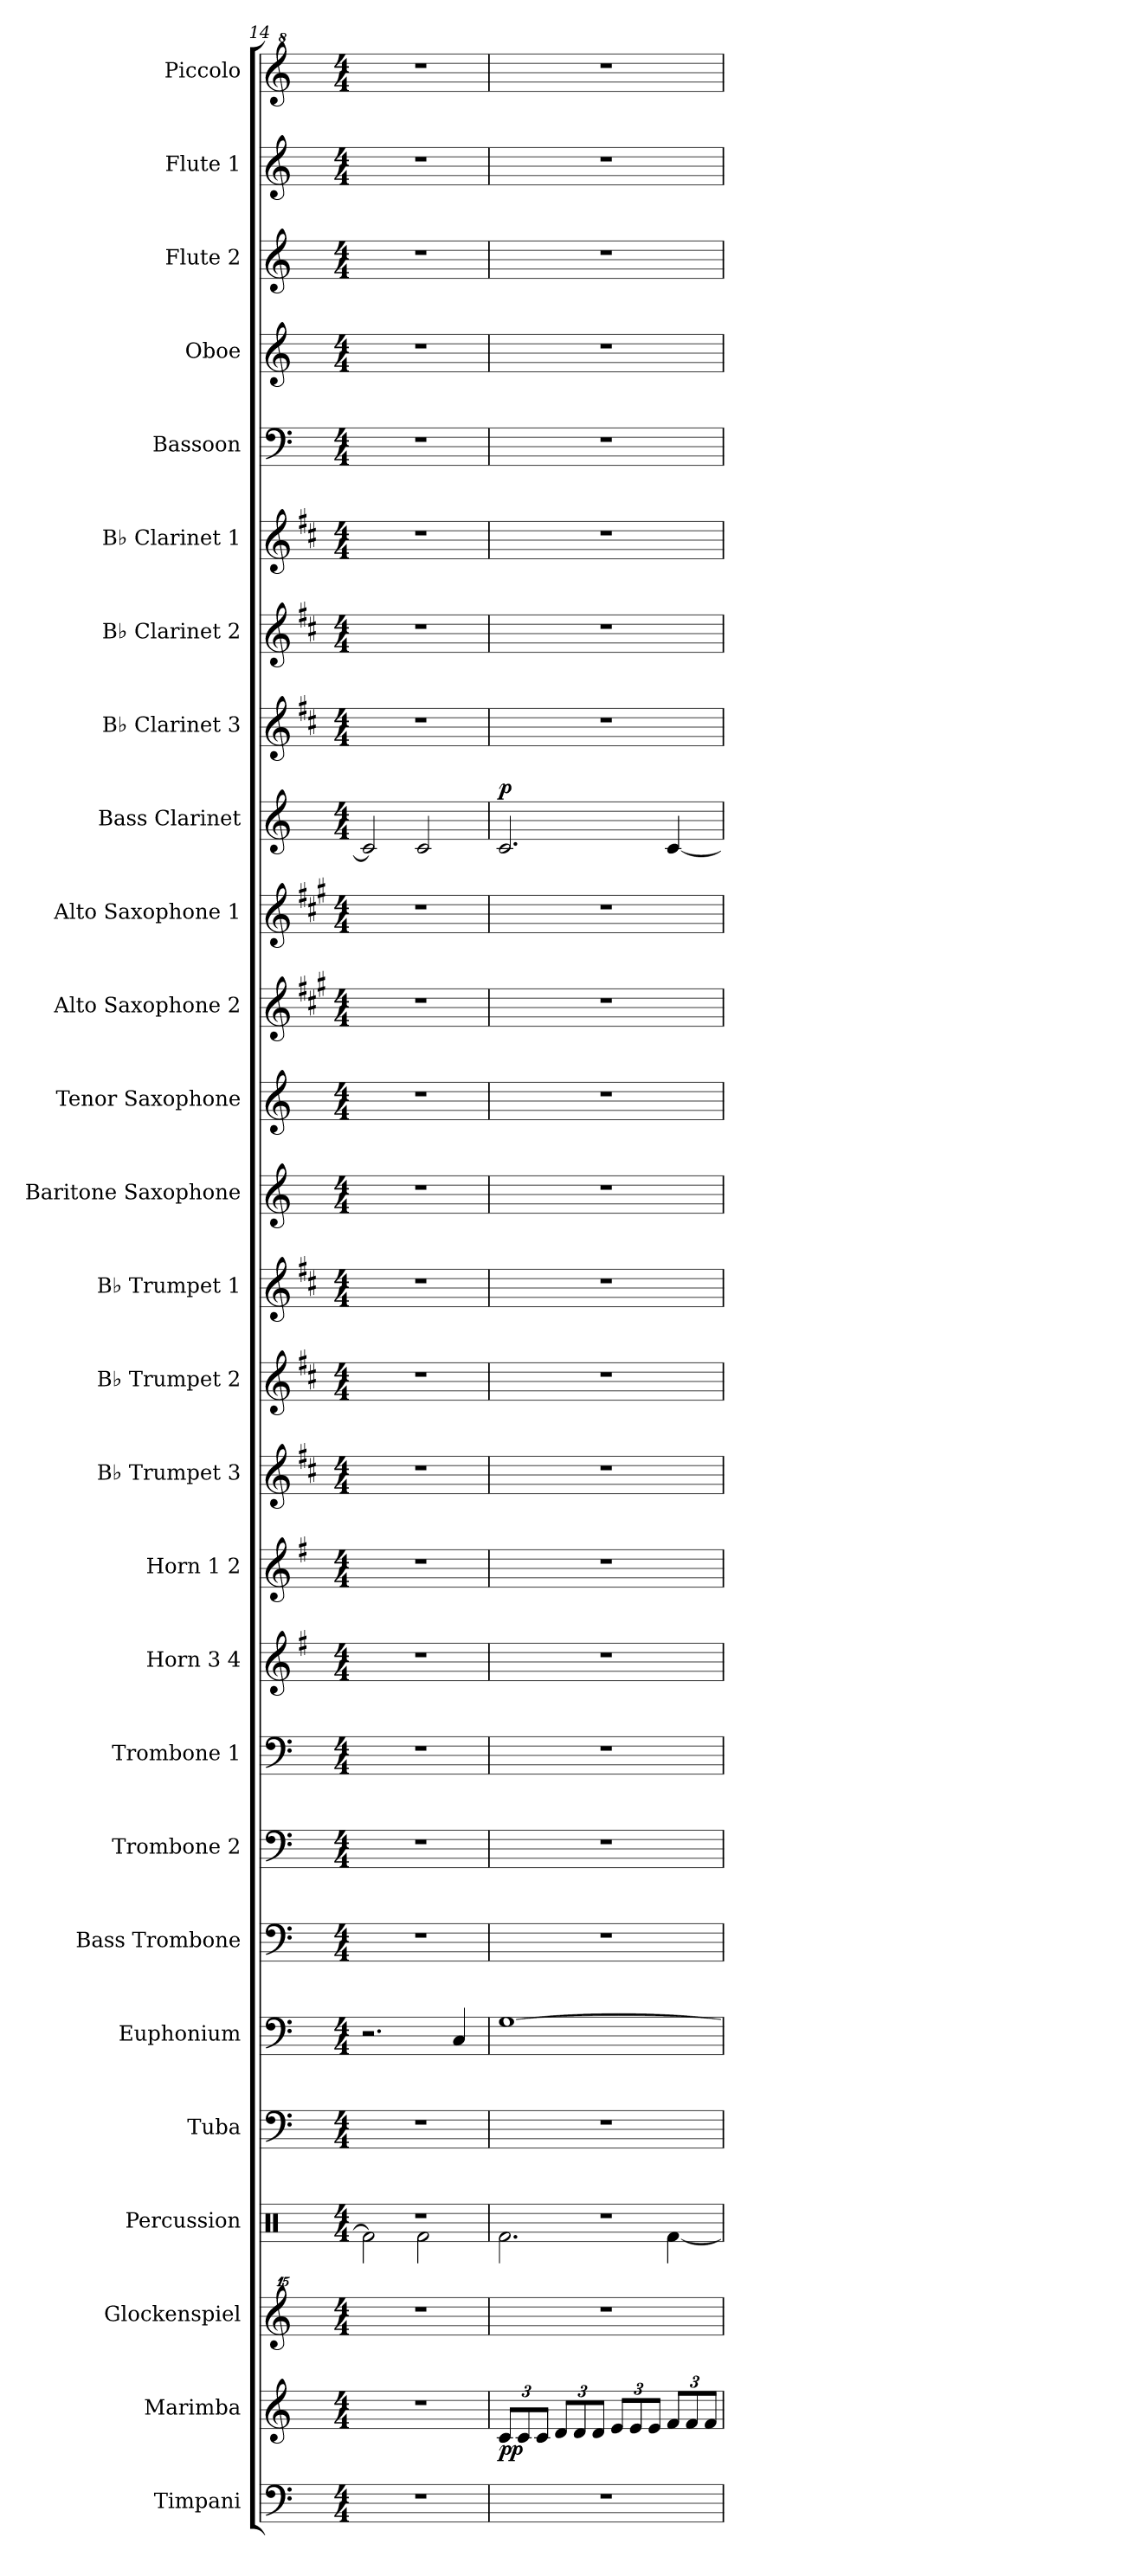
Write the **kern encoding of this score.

**kern	**kern	**dynam	**kern	**kern	**kern	**kern	**kern	**kern	**kern	**kern	**kern	**kern	**kern	**kern	**kern	**kern	**kern	**kern	**kern	**dynam	**kern	**kern	**kern	**kern	**kern	**kern	**kern	**kern
*part27	*part26	*part26	*part25	*part24	*part23	*part22	*part21	*part20	*part19	*part18	*part17	*part16	*part15	*part14	*part13	*part12	*part11	*part10	*part9	*part9	*part8	*part7	*part6	*part5	*part4	*part3	*part2	*part1
*staff27	*staff26	*staff26	*staff25	*staff24	*staff23	*staff22	*staff21	*staff20	*staff19	*staff18	*staff17	*staff16	*staff15	*staff14	*staff13	*staff12	*staff11	*staff10	*staff9	*staff9	*staff8	*staff7	*staff6	*staff5	*staff4	*staff3	*staff2	*staff1
*I"Timpani	*I"Marimba	*	*I"Glockenspiel	*I"Percussion	*I"Tuba	*I"Euphonium	*I"Bass Trombone	*I"Trombone 2	*I"Trombone 1	*I"Horn 3 4	*I"Horn 1 2	*I"B♭ Trumpet 3	*I"B♭ Trumpet 2	*I"B♭ Trumpet 1	*I"Baritone Saxophone	*I"Tenor Saxophone	*I"Alto Saxophone 2	*I"Alto Saxophone 1	*I"Bass Clarinet	*	*I"B♭ Clarinet 3	*I"B♭ Clarinet 2	*I"B♭ Clarinet 1	*I"Bassoon	*I"Oboe	*I"Flute 2	*I"Flute 1	*I"Piccolo
*I'Timp.	*I'Mrm.	*	*I'Glk.	*I'Perc.	*I'Tu.	*I'Eu.	*I'B. Trb.	*I'Trb. 2	*I'Trb. 1	*I'Hn. 3 4	*I'Hn. 1 2	*I'Tpt. 3	*I'Tpt. 2	*I'Tpt. 1	*I'Bar. Sax.	*I'T. Sax.	*I'A. Sax. 2	*I'A. Sax. 1	*I'B. Cl.	*	*I'B♭ Cl. 3	*I'B♭ Cl. 2	*I'B♭ Cl. 1	*I'Bsn.	*I'Ob.	*I'Fl. 2	*I'Fl. 1	*I'Picc.
*clefF4	*clefG2	*	*clefG^^2	*clefX	*clefF4	*clefF4	*clefF4	*clefF4	*clefF4	*clefG2	*clefG2	*clefG2	*clefG2	*clefG2	*clefG2	*clefG2	*clefG2	*clefG2	*clefG2	*	*clefG2	*clefG2	*clefG2	*clefF4	*clefG2	*clefG2	*clefG2	*clefG^2
*	*	*	*	*	*	*	*	*	*	*ITrd4c7	*ITrd4c7	*ITrd1c2	*ITrd1c2	*ITrd1c2	*ITrd12c21	*ITrd8c14	*ITrd5c9	*ITrd5c9	*ITrd8c14	*	*ITrd1c2	*ITrd1c2	*ITrd1c2	*	*	*	*	*ITrd-7c-12
*k[]	*k[]	*	*k[]	*k[]	*k[]	*k[]	*k[]	*k[]	*k[]	*k[]	*k[]	*k[]	*k[]	*k[]	*k[]	*k[]	*k[]	*k[]	*k[]	*	*k[]	*k[]	*k[]	*k[]	*k[]	*k[]	*k[]	*k[]
*C:	*C:	*	*C:	*C:	*C:	*C:	*C:	*C:	*C:	*C:	*C:	*C:	*C:	*C:	*C:	*C:	*C:	*C:	*C:	*	*C:	*C:	*C:	*C:	*C:	*C:	*C:	*C:
*M4/4	*M4/4	*	*M4/4	*M4/4	*M4/4	*M4/4	*M4/4	*M4/4	*M4/4	*M4/4	*M4/4	*M4/4	*M4/4	*M4/4	*M4/4	*M4/4	*M4/4	*M4/4	*M4/4	*	*M4/4	*M4/4	*M4/4	*M4/4	*M4/4	*M4/4	*M4/4	*M4/4
=14	=14	=14	=14	=14	=14	=14	=14	=14	=14	=14	=14	=14	=14	=14	=14	=14	=14	=14	=14	=14	=14	=14	=14	=14	=14	=14	=14	=14
*	*	*	*	*^	*	*	*	*	*	*	*	*	*	*	*	*	*	*	*	*	*	*	*	*	*	*	*	*
1r	1r	.	1r	1r	2Rf\]	1r	2.r	1r	1r	1r	1r	1r	1r	1r	1r	1r	1r	1r	1r	2C/]	.	1r	1r	1r	1r	1r	1r	1r	1r
.	.	.	.	.	2Rf\	.	.	.	.	.	.	.	.	.	.	.	.	.	.	2C/	.	.	.	.	.	.	.	.	.
.	.	.	.	.	.	.	4C/	.	.	.	.	.	.	.	.	.	.	.	.	.	.	.	.	.	.	.	.	.	.
!!LO:PB:g=z
=15	=15	=15	=15	=15	=15	=15	=15	=15	=15	=15	=15	=15	=15	=15	=15	=15	=15	=15	=15	=15	=15	=15	=15	=15	=15	=15	=15	=15	=15
*	*Xbrackettup	*	*	*	*	*	*	*	*	*	*	*	*	*	*	*	*	*	*	*	*	*	*	*	*	*	*	*	*
!	!	!LO:DY:b	!	!	!	!	!	!	!	!	!	!	!	!	!	!	!	!	!	!	!LO:DY:a	!	!	!	!	!	!	!	!
1r	12c/L	pp	1r	1r	2.Rf\	1r	[1G	1r	1r	1r	1r	1r	1r	1r	1r	1r	1r	1r	1r	2.C/	p	1r	1r	1r	1r	1r	1r	1r	1r
.	12c/	.	.	.	.	.	.	.	.	.	.	.	.	.	.	.	.	.	.	.	.	.	.	.	.	.	.	.	.
.	12c/J	.	.	.	.	.	.	.	.	.	.	.	.	.	.	.	.	.	.	.	.	.	.	.	.	.	.	.	.
.	12d/L	.	.	.	.	.	.	.	.	.	.	.	.	.	.	.	.	.	.	.	.	.	.	.	.	.	.	.	.
.	12d/	.	.	.	.	.	.	.	.	.	.	.	.	.	.	.	.	.	.	.	.	.	.	.	.	.	.	.	.
.	12d/J	.	.	.	.	.	.	.	.	.	.	.	.	.	.	.	.	.	.	.	.	.	.	.	.	.	.	.	.
.	12e/L	.	.	.	.	.	.	.	.	.	.	.	.	.	.	.	.	.	.	.	.	.	.	.	.	.	.	.	.
.	12e/	.	.	.	.	.	.	.	.	.	.	.	.	.	.	.	.	.	.	.	.	.	.	.	.	.	.	.	.
.	12e/J	.	.	.	.	.	.	.	.	.	.	.	.	.	.	.	.	.	.	.	.	.	.	.	.	.	.	.	.
.	12f/L	.	.	.	[4Rf\	.	.	.	.	.	.	.	.	.	.	.	.	.	.	[4C/	.	.	.	.	.	.	.	.	.
.	12f/	.	.	.	.	.	.	.	.	.	.	.	.	.	.	.	.	.	.	.	.	.	.	.	.	.	.	.	.
.	12f/J	.	.	.	.	.	.	.	.	.	.	.	.	.	.	.	.	.	.	.	.	.	.	.	.	.	.	.	.
*	*	*	*	*v	*v	*	*	*	*	*	*	*	*	*	*	*	*	*	*	*	*	*	*	*	*	*	*	*	*
=	=	=	=	=	=	=	=	=	=	=	=	=	=	=	=	=	=	=	=	=	=	=	=	=	=	=	=	=
*-	*-	*-	*-	*-	*-	*-	*-	*-	*-	*-	*-	*-	*-	*-	*-	*-	*-	*-	*-	*-	*-	*-	*-	*-	*-	*-	*-	*-
